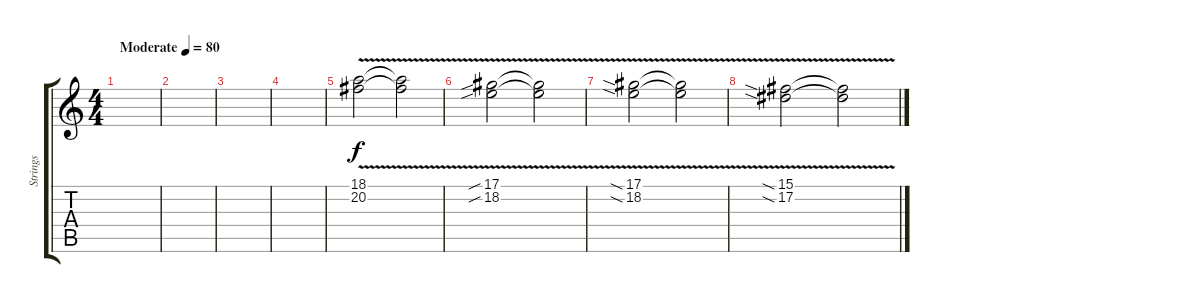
\track ("Strings" "Strings") {instrument violin}
\staff {score tabs}
\tuning (Eb4 Bb3 Gb3 Db3 Ab2 Db2) {hide}
\ts (4 4)
\tempo (80 "Moderate")
\clef g2
\ks c
|
|
|
|
(18.1 20.2{v}).2 (18.1{t} 20.2{t}).2 |
(17.1{sib} 18.2{v sib}).2 (17.1{t} 18.2{t}).2 |
(17.1{sia} 18.2{v sia}).2 (17.1{t} 18.2{t}).2 |
(15.1{v sia} 17.2{sia}).2 (15.1{t} 17.2{t}).2
